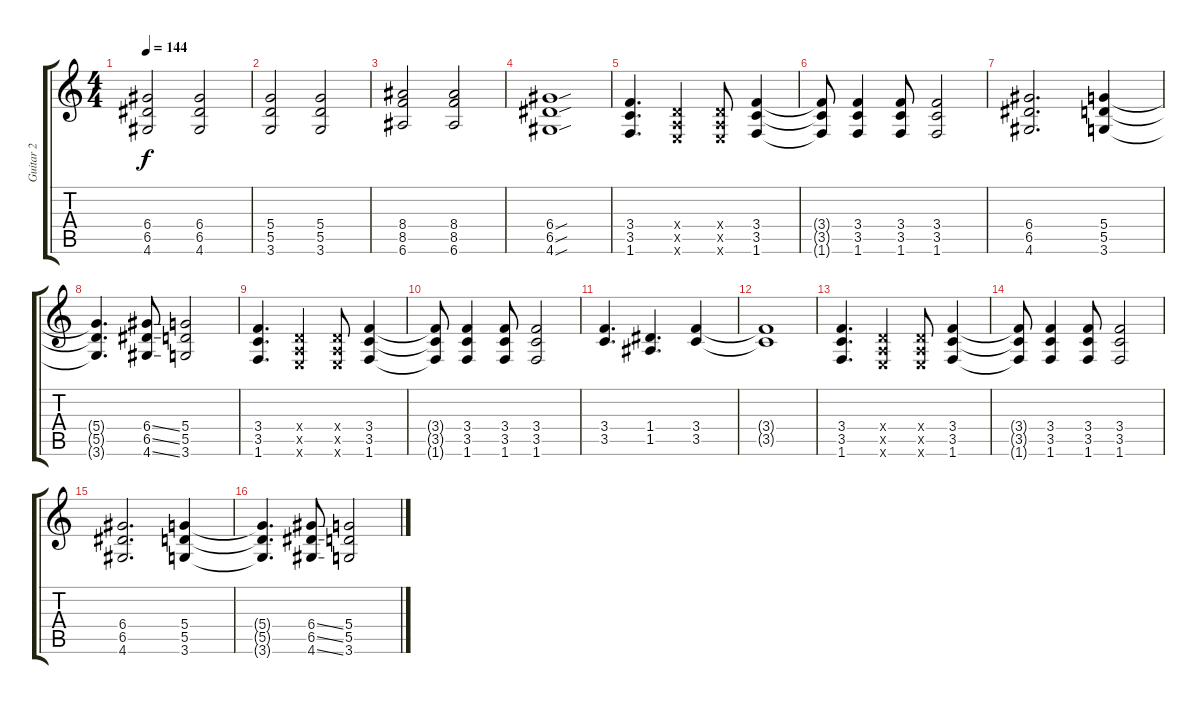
\track ("Guitar 2" "Guitar 2") {instrument overdrivenguitar}
\staff {score tabs}
\tuning (E4 B3 G3 D3 A2 E2) {hide}
\ts (4 4)
\tempo 144
\clef g2
\ks c
(6.4 6.5 4.6).2{dy f} (6.4 6.5 4.6).2 |
(5.4 5.5 3.6).2 (5.4 5.5 3.6).2 |
(8.4 8.5 6.6).2 (8.4 8.5 6.6).2 |
(6.4{sou} 6.5{sou} 4.6{sou}).1 |
(3.4 3.5 1.6).4{d} (0.4{x} 0.5{x} 0.6{x}).4 (0.4{x} 0.5{x} 0.6{x}).8 (3.4 3.5 1.6).4 |
(3.4{t} 3.5{t} 1.6{t}).8 (3.4 3.5 1.6).4 (3.4 3.5 1.6).8 (3.4 3.5 1.6).2 |
(6.4 6.5 4.6).2{d} (5.4 5.5 3.6).4 |
(5.4{t} 5.5{t} 3.6{t}).4{d} (6.4{ss} 6.5{ss} 4.6{ss}).8 (5.4 5.5 3.6).2 |
(3.4 3.5 1.6).4{d} (0.4{x} 0.5{x} 0.6{x}).4 (0.4{x} 0.5{x} 0.6{x}).8 (3.4 3.5 1.6).4 |
(3.4{t} 3.5{t} 1.6{t}).8 (3.4 3.5 1.6).4 (3.4 3.5 1.6).8 (3.4 3.5 1.6).2 |
(3.4 3.5).4{d} (1.4 1.5).4{d} (3.4 3.5).4 |
(3.4{t} 3.5{t}).1 |
(3.4 3.5 1.6).4{d} (0.4{x} 0.5{x} 0.6{x}).4 (0.4{x} 0.5{x} 0.6{x}).8 (3.4 3.5 1.6).4 |
(3.4{t} 3.5{t} 1.6{t}).8 (3.4 3.5 1.6).4 (3.4 3.5 1.6).8 (3.4 3.5 1.6).2 |
(6.4 6.5 4.6).2{d} (5.4 5.5 3.6).4 |
(5.4{t} 5.5{t} 3.6{t}).4{d} (6.4{ss} 6.5{ss} 4.6{ss}).8 (5.4 5.5 3.6).2
